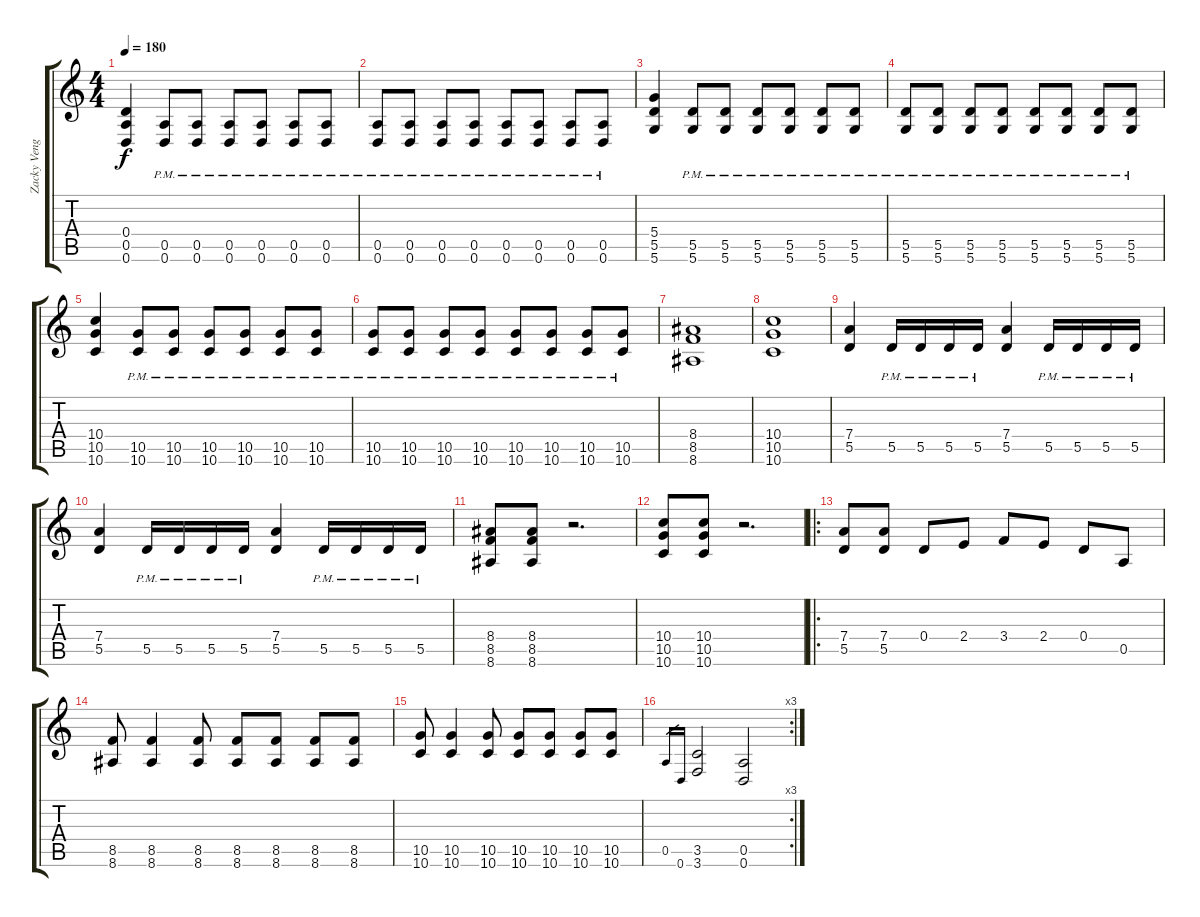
\track ("Zacky Vengeance" "Zacky Veng") {instrument distortionguitar}
\staff {score tabs}
\tuning (E4 B3 G3 D3 A2 D2) {hide}
\ts (4 4)
\tempo 180
\clef g2
\ks c
(0.4 0.5 0.6).4{dy f} (0.5{pm} 0.6{pm}).8 (0.5{pm} 0.6{pm}).8 (0.5{pm} 0.6{pm}).8 (0.5{pm} 0.6{pm}).8 (0.5{pm} 0.6{pm}).8 (0.5{pm} 0.6{pm}).8 |
(0.5{pm} 0.6{pm}).8 (0.5{pm} 0.6{pm}).8 (0.5{pm} 0.6{pm}).8 (0.5{pm} 0.6{pm}).8 (0.5{pm} 0.6{pm}).8 (0.5{pm} 0.6{pm}).8 (0.5{pm} 0.6{pm}).8 (0.5{pm} 0.6{pm}).8 |
(5.4 5.5 5.6).4 (5.5{pm} 5.6{pm}).8 (5.5{pm} 5.6{pm}).8 (5.5{pm} 5.6{pm}).8 (5.5{pm} 5.6{pm}).8 (5.5{pm} 5.6{pm}).8 (5.5{pm} 5.6{pm}).8 |
(5.5{pm} 5.6{pm}).8 (5.5{pm} 5.6{pm}).8 (5.5{pm} 5.6{pm}).8 (5.5{pm} 5.6{pm}).8 (5.5{pm} 5.6{pm}).8 (5.5{pm} 5.6{pm}).8 (5.5{pm} 5.6{pm}).8 (5.5{pm} 5.6{pm}).8 |
(10.4 10.5 10.6).4 (10.5{pm} 10.6{pm}).8 (10.5{pm} 10.6{pm}).8 (10.5{pm} 10.6{pm}).8 (10.5{pm} 10.6{pm}).8 (10.5{pm} 10.6{pm}).8 (10.5{pm} 10.6{pm}).8 |
(10.5{pm} 10.6{pm}).8 (10.5{pm} 10.6{pm}).8 (10.5{pm} 10.6{pm}).8 (10.5{pm} 10.6{pm}).8 (10.5{pm} 10.6{pm}).8 (10.5{pm} 10.6{pm}).8 (10.5{pm} 10.6{pm}).8 (10.5{pm} 10.6{pm}).8 |
(8.4 8.5 8.6).1 |
(10.4 10.5 10.6).1 |
(7.4 5.5).4 5.5{pm}.16 5.5{pm}.16 5.5{pm}.16 5.5{pm}.16 (7.4 5.5).4 5.5{pm}.16 5.5{pm}.16 5.5{pm}.16 5.5{pm}.16 |
(7.4 5.5).4 5.5{pm}.16 5.5{pm}.16 5.5{pm}.16 5.5{pm}.16 (7.4 5.5).4 5.5{pm}.16 5.5{pm}.16 5.5{pm}.16 5.5{pm}.16 |
(8.4 8.5 8.6).8 (8.4 8.5 8.6).8 r.2{d} |
(10.4 10.5 10.6).8 (10.4 10.5 10.6).8 r.2{d} |
\ro
(7.4 5.5).8 (7.4 5.5).8 0.4.8 2.4.8 3.4.8 2.4.8 0.4.8 0.5.8 |
(8.5 8.6).8 (8.5 8.6).4 (8.5 8.6).8 (8.5 8.6).8 (8.5 8.6).8 (8.5 8.6).8 (8.5 8.6).8 |
(10.5 10.6).8 (10.5 10.6).4 (10.5 10.6).8 (10.5 10.6).8 (10.5 10.6).8 (10.5 10.6).8 (10.5 10.6).8 |
\rc 3
0.5.16{gr} 0.6.16{gr} (3.5 3.6).2 (0.5 0.6).2
